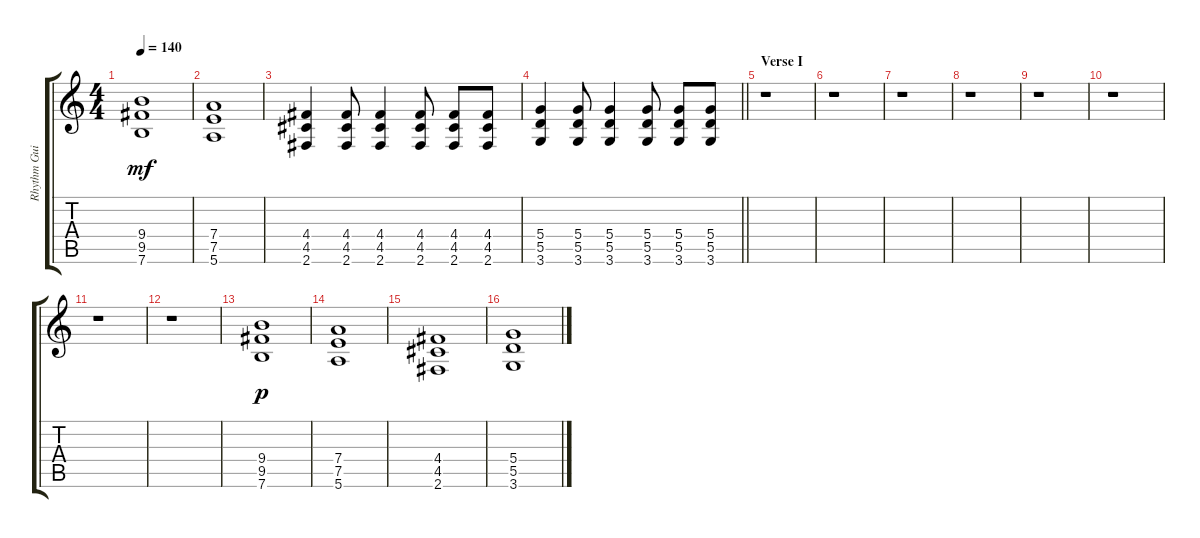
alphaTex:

\track ("Rhythm Guitar" "Rhythm Gui") {instrument overdrivenguitar}
\staff {score tabs}
\tuning (E4 B3 G3 D3 A2 E2) {hide}
\ts (4 4)
\tempo 140
\clef g2
\ks c
(9.4 9.5 7.6).1{dy mf} |
(7.4 7.5 5.6).1 |
(4.4 4.5 2.6).4 (4.4 4.5 2.6).8 (4.4 4.5 2.6).4 (4.4 4.5 2.6).8 (4.4 4.5 2.6).8 (4.4 4.5 2.6).8 |
\barLineRight lightlight
(5.4 5.5 3.6).4 (5.4 5.5 3.6).8 (5.4 5.5 3.6).4 (5.4 5.5 3.6).8 (5.4 5.5 3.6).8 (5.4 5.5 3.6).8 |
\section ("" "Verse I")
r.1 |
r.1 |
r.1 |
r.1 |
r.1 |
r.1 |
r.1 |
r.1 |
(9.4 9.5 7.6).1{dy p} |
(7.4 7.5 5.6).1 |
(4.4 4.5 2.6).1 |
(5.4 5.5 3.6).1
